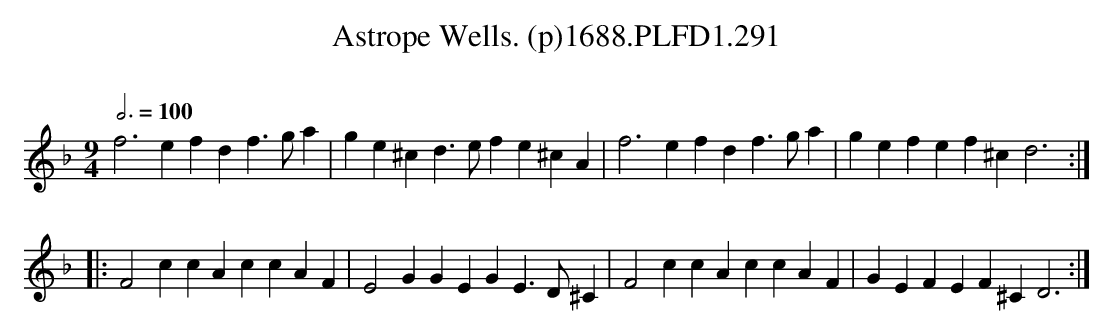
X:1
T:Astrope Wells. (p)1688.PLFD1.291
M:9/4
L:1/4
Q:3/4=100
O:
K:Dm
f3efdf>ga|ge^cd>efe^cA|f3efdf>ga|gefef^cd3:|
|:F2ccAccAF|E2GGEGE>D^C|F2ccAccAF|GEFEF^CD3:|
